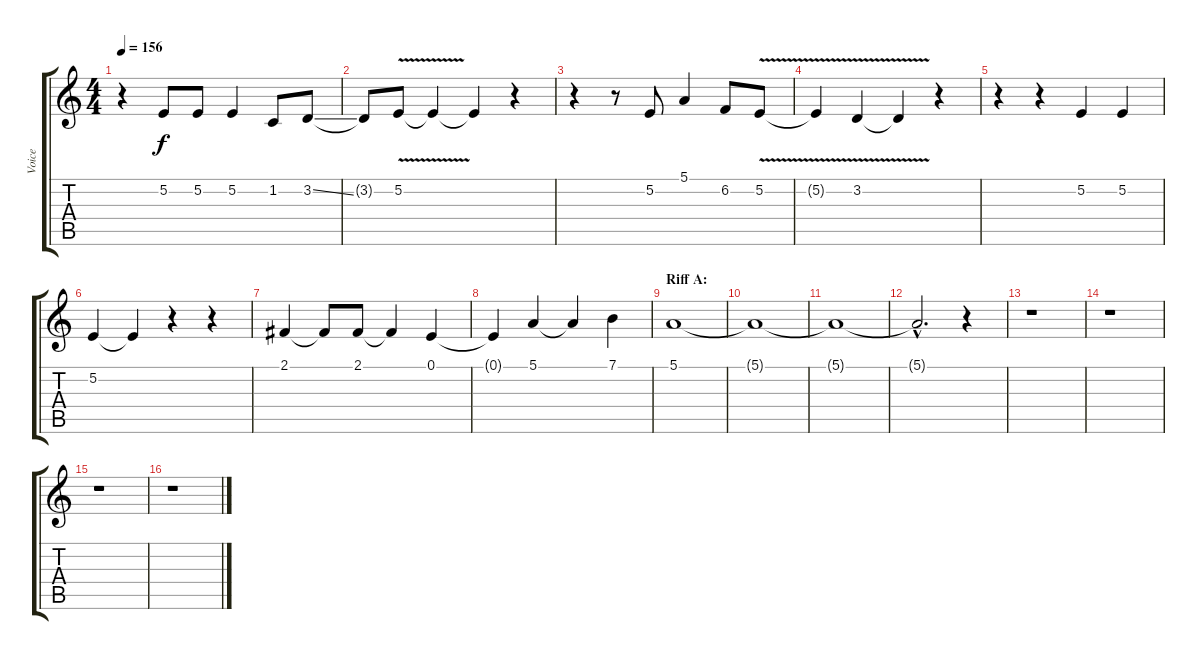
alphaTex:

\track ("Voice" "Voice") {instrument oboe}
\staff {score tabs}
\tuning (E4 B3 G3 D3 A2 E2) {hide}
\ts (4 4)
\tempo 156
\clef g2
\ks c
r.4{dy f} 5.2.8 5.2.8 5.2.4 1.2.8 3.2{ss}.8 |
3.2{t}.8 5.2{v}.8 5.2{t}.4 5.2{t}.4 r.4 |
r.4 r.8 5.2.8 5.1.4 6.2.8 5.2{v}.8 |
5.2{t}.4 3.2{v}.4 3.2{t}.4 r.4 |
r.4 r.4 5.2.4 5.2.4 |
5.2.4 5.2{t}.4 r.4 r.4 |
2.1.4 2.1{t}.8 2.1.8 2.1{t}.4 0.1.4 |
0.1{t}.4 5.1.4 5.1{t}.4 7.1.4 |
\section ("" "Riff A:")
5.1.1 |
5.1{t}.1 |
5.1{t}.1 |
5.1{hac t}.2{d} r.4 |
r.1 |
r.1 |
r.1 |
r.1
